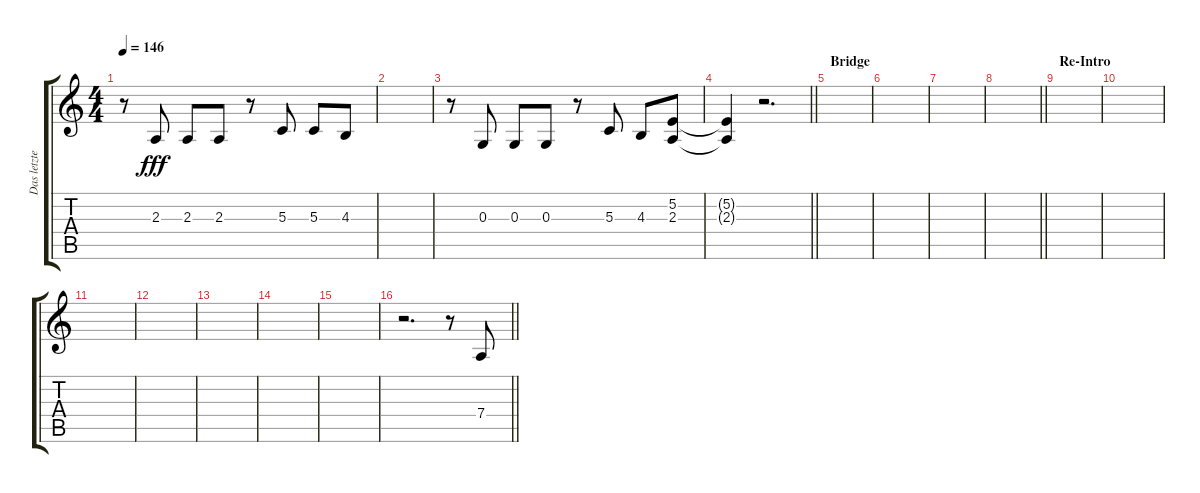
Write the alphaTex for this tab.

\track ("Das letzte Einhorn" "Das letzte") {instrument choiraahs}
\staff {score tabs}
\tuning (E4 B3 G3 D3 A2 D2) {hide}
\ts (4 4)
\tempo 146
\clef g2
\ks c
r.8{dy fff} 2.3.8 2.3.8 2.3.8 r.8 5.3.8 5.3.8 4.3.8 |
|
r.8 0.3.8 0.3.8 0.3.8 r.8 5.3.8 4.3.8 (5.2 2.3).8 |
\barLineRight lightlight
(5.2{t} 2.3{t}).4 r.2{d} |
\section ("" "Bridge")
|
|
|
\barLineRight lightlight
|
\section ("" "Re-Intro")
|
|
|
|
|
|
|
\barLineRight lightlight
r.2{d} r.8 7.4.8
